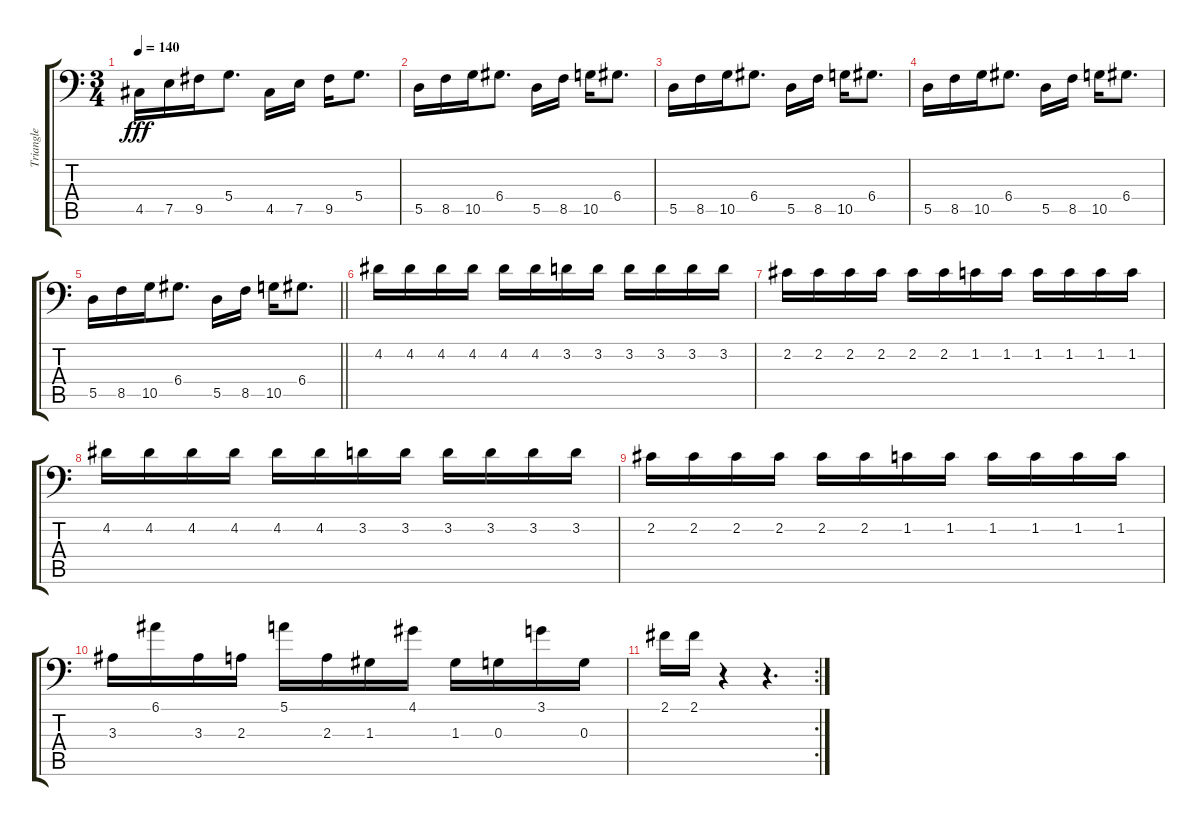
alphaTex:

\track ("Triangle" "Triangle") {instrument electricbassfinger}
\staff {score tabs}
\tuning (E3 B2 G2 D2 A1 E1) {hide}
\ts (3 4)
\tempo 140
\clef f4
\ks c
4.5.16{dy fff} 7.5.16 9.5.16 5.4.8{d} 4.5.16 7.5.16 9.5.16 5.4.8{d} |
5.5.16 8.5.16 10.5.16 6.4.8{d} 5.5.16 8.5.16 10.5.16 6.4.8{d} |
5.5.16 8.5.16 10.5.16 6.4.8{d} 5.5.16 8.5.16 10.5.16 6.4.8{d} |
5.5.16 8.5.16 10.5.16 6.4.8{d} 5.5.16 8.5.16 10.5.16 6.4.8{d} |
\barLineRight lightlight
5.5.16 8.5.16 10.5.16 6.4.8{d} 5.5.16 8.5.16 10.5.16 6.4.8{d} |
4.2.16 4.2.16 4.2.16 4.2.16 4.2.16 4.2.16 3.2.16 3.2.16 3.2.16 3.2.16 3.2.16 3.2.16 |
2.2.16 2.2.16 2.2.16 2.2.16 2.2.16 2.2.16 1.2.16 1.2.16 1.2.16 1.2.16 1.2.16 1.2.16 |
4.2.16 4.2.16 4.2.16 4.2.16 4.2.16 4.2.16 3.2.16 3.2.16 3.2.16 3.2.16 3.2.16 3.2.16 |
2.2.16 2.2.16 2.2.16 2.2.16 2.2.16 2.2.16 1.2.16 1.2.16 1.2.16 1.2.16 1.2.16 1.2.16 |
3.3.16 6.1.16 3.3.16 2.3.16 5.1.16 2.3.16 1.3.16 4.1.16 1.3.16 0.3.16 3.1.16 0.3.16 |
\rc 2
2.1.16 2.1.16 r.4 r.4{d}
